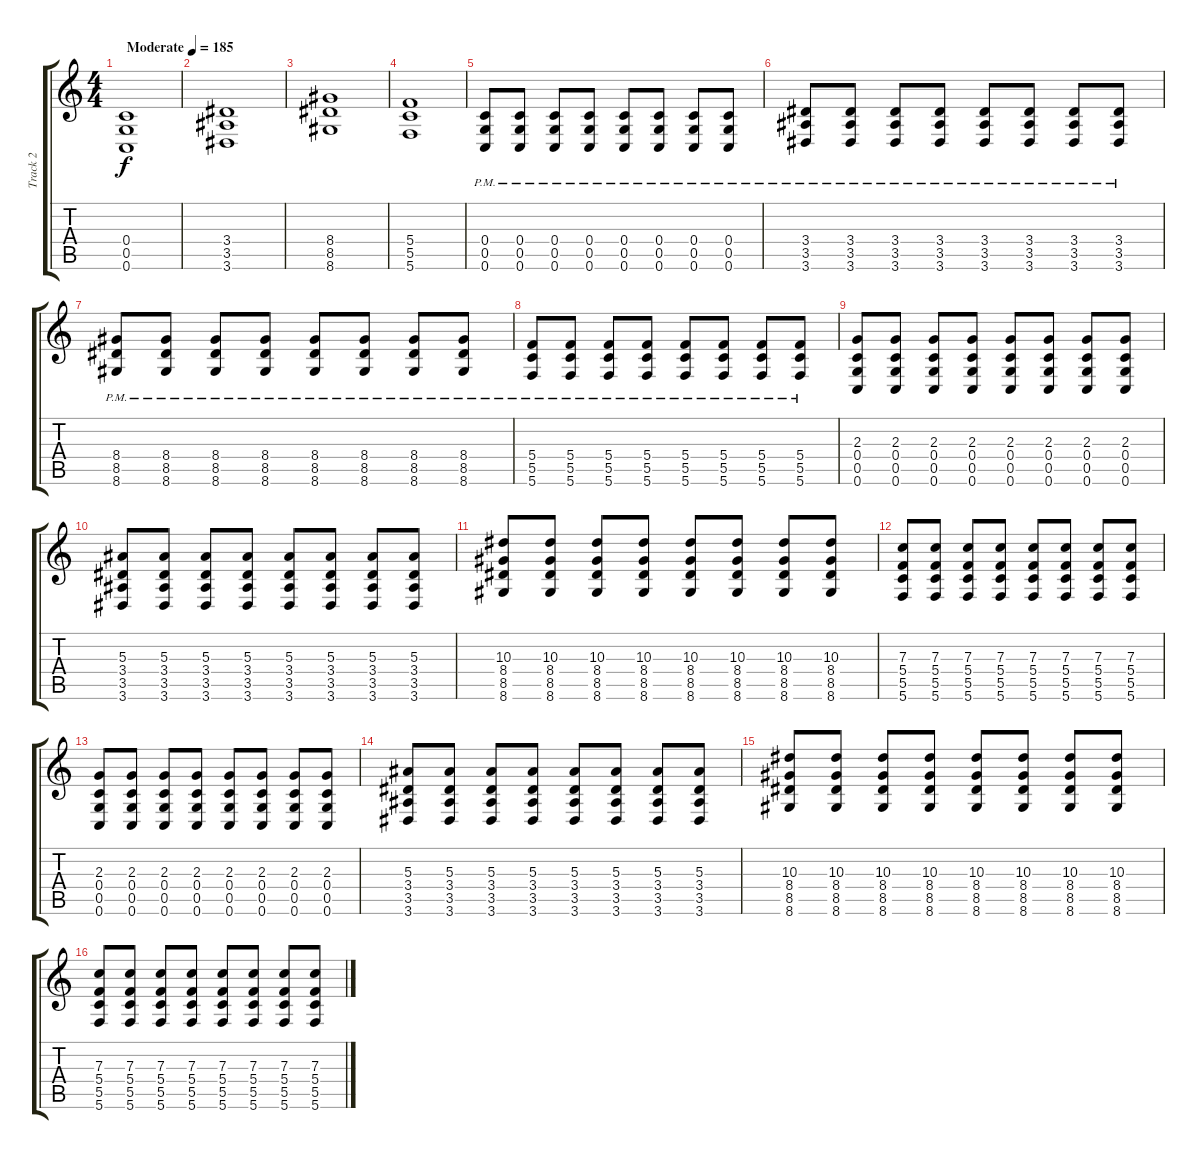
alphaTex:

\track ("Track 2" "Track 2") {instrument overdrivenguitar}
\staff {score tabs}
\tuning (D4 A3 F3 C3 G2 C2) {hide}
\ts (4 4)
\tempo (185 "Moderate")
\clef g2
\ks c
(0.4 0.5 0.6).1{dy f instrument overdrivenguitar} |
(3.4 3.5 3.6).1 |
(8.4 8.5 8.6).1 |
(5.4 5.5 5.6).1 |
(0.4{pm} 0.5{pm} 0.6{pm}).8 (0.4{pm} 0.5{pm} 0.6{pm}).8 (0.4{pm} 0.5{pm} 0.6{pm}).8 (0.4{pm} 0.5{pm} 0.6{pm}).8 (0.4{pm} 0.5{pm} 0.6{pm}).8 (0.4{pm} 0.5{pm} 0.6{pm}).8 (0.4{pm} 0.5{pm} 0.6{pm}).8 (0.4{pm} 0.5{pm} 0.6{pm}).8 |
(3.4{pm} 3.5{pm} 3.6{pm}).8 (3.4{pm} 3.5{pm} 3.6{pm}).8 (3.4{pm} 3.5{pm} 3.6{pm}).8 (3.4{pm} 3.5{pm} 3.6{pm}).8 (3.4{pm} 3.5{pm} 3.6{pm}).8 (3.4{pm} 3.5{pm} 3.6{pm}).8 (3.4{pm} 3.5{pm} 3.6{pm}).8 (3.4{pm} 3.5{pm} 3.6{pm}).8 |
(8.4{pm} 8.5{pm} 8.6{pm}).8 (8.4{pm} 8.5{pm} 8.6{pm}).8 (8.4{pm} 8.5{pm} 8.6{pm}).8 (8.4{pm} 8.5{pm} 8.6{pm}).8 (8.4{pm} 8.5{pm} 8.6{pm}).8 (8.4{pm} 8.5{pm} 8.6{pm}).8 (8.4{pm} 8.5{pm} 8.6{pm}).8 (8.4{pm} 8.5{pm} 8.6{pm}).8 |
(5.4{pm} 5.5{pm} 5.6{pm}).8 (5.4{pm} 5.5{pm} 5.6{pm}).8 (5.4{pm} 5.5{pm} 5.6{pm}).8 (5.4{pm} 5.5{pm} 5.6{pm}).8 (5.4{pm} 5.5{pm} 5.6{pm}).8 (5.4{pm} 5.5{pm} 5.6{pm}).8 (5.4{pm} 5.5{pm} 5.6{pm}).8 (5.4{pm} 5.5{pm} 5.6{pm}).8 |
(2.3 0.4 0.5 0.6).8 (2.3 0.4 0.5 0.6).8 (2.3 0.4 0.5 0.6).8 (2.3 0.4 0.5 0.6).8 (2.3 0.4 0.5 0.6).8 (2.3 0.4 0.5 0.6).8 (2.3 0.4 0.5 0.6).8 (2.3 0.4 0.5 0.6).8 |
(5.3 3.4 3.5 3.6).8 (5.3 3.4 3.5 3.6).8 (5.3 3.4 3.5 3.6).8 (5.3 3.4 3.5 3.6).8 (5.3 3.4 3.5 3.6).8 (5.3 3.4 3.5 3.6).8 (5.3 3.4 3.5 3.6).8 (5.3 3.4 3.5 3.6).8 |
(10.3 8.4 8.5 8.6).8 (10.3 8.4 8.5 8.6).8 (10.3 8.4 8.5 8.6).8 (10.3 8.4 8.5 8.6).8 (10.3 8.4 8.5 8.6).8 (10.3 8.4 8.5 8.6).8 (10.3 8.4 8.5 8.6).8 (10.3 8.4 8.5 8.6).8 |
(7.3 5.4 5.5 5.6).8 (7.3 5.4 5.5 5.6).8 (7.3 5.4 5.5 5.6).8 (7.3 5.4 5.5 5.6).8 (7.3 5.4 5.5 5.6).8 (7.3 5.4 5.5 5.6).8 (7.3 5.4 5.5 5.6).8 (7.3 5.4 5.5 5.6).8 |
(2.3 0.4 0.5 0.6).8 (2.3 0.4 0.5 0.6).8 (2.3 0.4 0.5 0.6).8 (2.3 0.4 0.5 0.6).8 (2.3 0.4 0.5 0.6).8 (2.3 0.4 0.5 0.6).8 (2.3 0.4 0.5 0.6).8 (2.3 0.4 0.5 0.6).8 |
(5.3 3.4 3.5 3.6).8 (5.3 3.4 3.5 3.6).8 (5.3 3.4 3.5 3.6).8 (5.3 3.4 3.5 3.6).8 (5.3 3.4 3.5 3.6).8 (5.3 3.4 3.5 3.6).8 (5.3 3.4 3.5 3.6).8 (5.3 3.4 3.5 3.6).8 |
(10.3 8.4 8.5 8.6).8 (10.3 8.4 8.5 8.6).8 (10.3 8.4 8.5 8.6).8 (10.3 8.4 8.5 8.6).8 (10.3 8.4 8.5 8.6).8 (10.3 8.4 8.5 8.6).8 (10.3 8.4 8.5 8.6).8 (10.3 8.4 8.5 8.6).8 |
(7.3 5.4 5.5 5.6).8 (7.3 5.4 5.5 5.6).8 (7.3 5.4 5.5 5.6).8 (7.3 5.4 5.5 5.6).8 (7.3 5.4 5.5 5.6).8 (7.3 5.4 5.5 5.6).8 (7.3 5.4 5.5 5.6).8 (7.3 5.4 5.5 5.6).8
